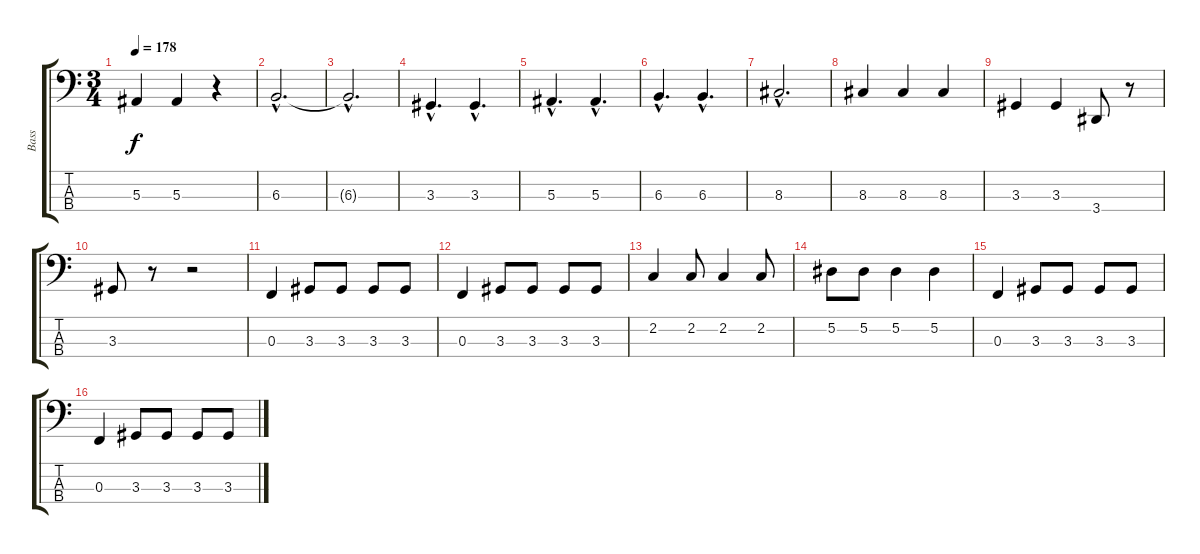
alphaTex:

\track ("Bass" "Bass") {instrument electricbassfinger}
\staff {score tabs}
\tuning (Eb2 Bb1 F1 C1) {hide}
\ts (3 4)
\tempo 178
\clef f4
\ks c
5.3.4{dy f} 5.3.4 r.4 |
6.3{hac}.2{d} |
6.3{hac t}.2{d} |
3.3{hac}.4{d} 3.3{hac}.4{d} |
5.3{hac}.4{d} 5.3{hac}.4{d} |
6.3{hac}.4{d} 6.3{hac}.4{d} |
8.3{hac}.2{d} |
8.3.4 8.3.4 8.3.4 |
3.3.4 3.3.4 3.4.8 r.8 |
3.3.8 r.8 r.2 |
0.3.4 3.3.8 3.3.8 3.3.8 3.3.8 |
0.3.4 3.3.8 3.3.8 3.3.8 3.3.8 |
2.2.4 2.2.8 2.2.4 2.2.8 |
5.2.8 5.2.8 5.2.4 5.2.4 |
0.3.4 3.3.8 3.3.8 3.3.8 3.3.8 |
0.3.4 3.3.8 3.3.8 3.3.8 3.3.8
